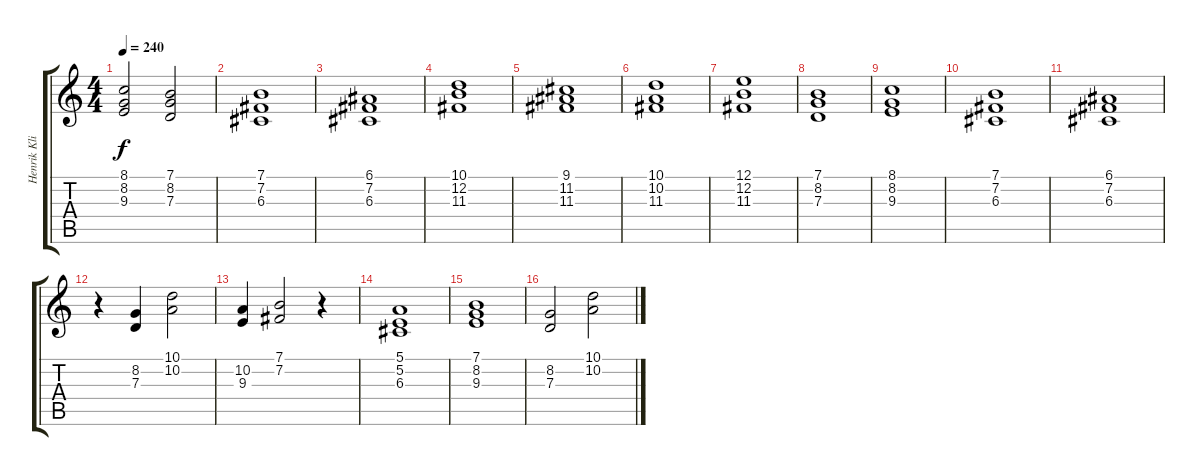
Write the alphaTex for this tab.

\track ("Henrik Klingenberg " "Henrik Kli") {instrument harpsichord}
\staff {score tabs}
\tuning (E4 B3 G3 D3 A2 E2) {hide}
\ts (4 4)
\tempo 240
\clef g2
\ks c
(8.1 8.2 9.3).2{dy f} (7.1 8.2 7.3).2 |
(7.1 7.2 6.3).1 |
(6.1 7.2 6.3).1 |
(10.1 12.2 11.3).1 |
(9.1 11.2 11.3).1 |
(10.1 10.2 11.3).1 |
(12.1 12.2 11.3).1 |
(7.1 8.2 7.3).1 |
(8.1 8.2 9.3).1 |
(7.1 7.2 6.3).1 |
(6.1 7.2 6.3).1 |
r.4 (8.2 7.3).4 (10.1 10.2).2 |
(10.2 9.3).4 (7.1 7.2).2 r.4 |
(5.1 5.2 6.3).1 |
(7.1 8.2 9.3).1 |
(8.2 7.3).2 (10.1 10.2).2
